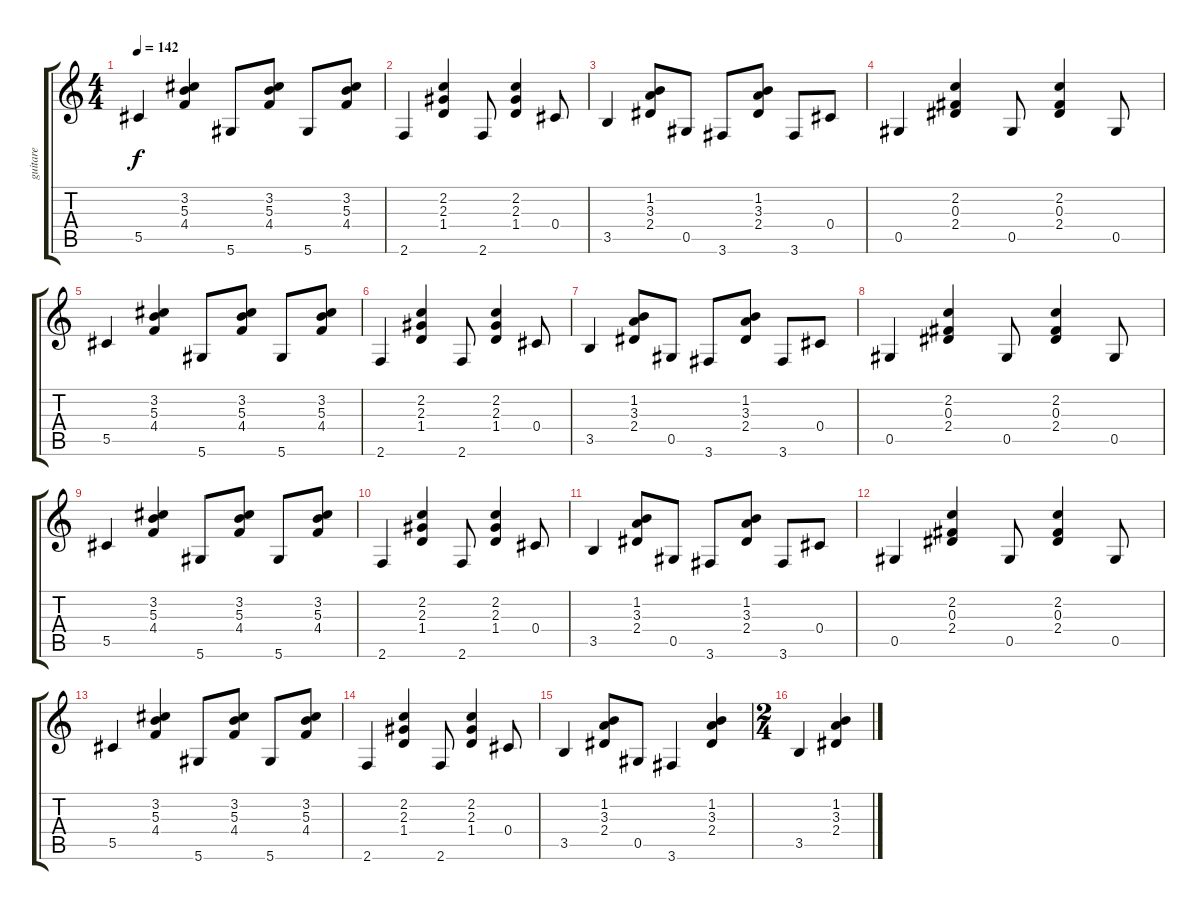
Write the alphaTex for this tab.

\track ("guitare" "guitare") {instrument acousticguitarnylon}
\staff {score tabs}
\tuning (Eb4 Bb3 Gb3 Db3 Ab2 Eb2) {hide}
\ts (4 4)
\tempo 142
\clef g2
\ks c
5.5.4{dy f} (3.2 5.3 4.4).4 5.6.8 (3.2 5.3 4.4).8 5.6.8 (3.2 5.3 4.4).8 |
2.6.4 (2.2 2.3 1.4).4 2.6.8 (2.2 2.3 1.4).4 0.4.8 |
3.5.4 (1.2 3.3 2.4).8 0.5.8 3.6.8 (1.2 3.3 2.4).8 3.6.8 0.4.8 |
0.5.4 (2.2 0.3 2.4).4 0.5.8 (2.2 0.3 2.4).4 0.5.8 |
5.5.4 (3.2 5.3 4.4).4 5.6.8 (3.2 5.3 4.4).8 5.6.8 (3.2 5.3 4.4).8 |
2.6.4 (2.2 2.3 1.4).4 2.6.8 (2.2 2.3 1.4).4 0.4.8 |
3.5.4 (1.2 3.3 2.4).8 0.5.8 3.6.8 (1.2 3.3 2.4).8 3.6.8 0.4.8 |
0.5.4 (2.2 0.3 2.4).4 0.5.8 (2.2 0.3 2.4).4 0.5.8 |
5.5.4 (3.2 5.3 4.4).4 5.6.8 (3.2 5.3 4.4).8 5.6.8 (3.2 5.3 4.4).8 |
2.6.4 (2.2 2.3 1.4).4 2.6.8 (2.2 2.3 1.4).4 0.4.8 |
3.5.4 (1.2 3.3 2.4).8 0.5.8 3.6.8 (1.2 3.3 2.4).8 3.6.8 0.4.8 |
0.5.4 (2.2 0.3 2.4).4 0.5.8 (2.2 0.3 2.4).4 0.5.8 |
5.5.4 (3.2 5.3 4.4).4 5.6.8 (3.2 5.3 4.4).8 5.6.8 (3.2 5.3 4.4).8 |
2.6.4 (2.2 2.3 1.4).4 2.6.8 (2.2 2.3 1.4).4 0.4.8 |
3.5.4 (1.2 3.3 2.4).8 0.5.8 3.6.4 (1.2 3.3 2.4).4 |
\ts (2 4)
3.5.4 (1.2 3.3 2.4).4
